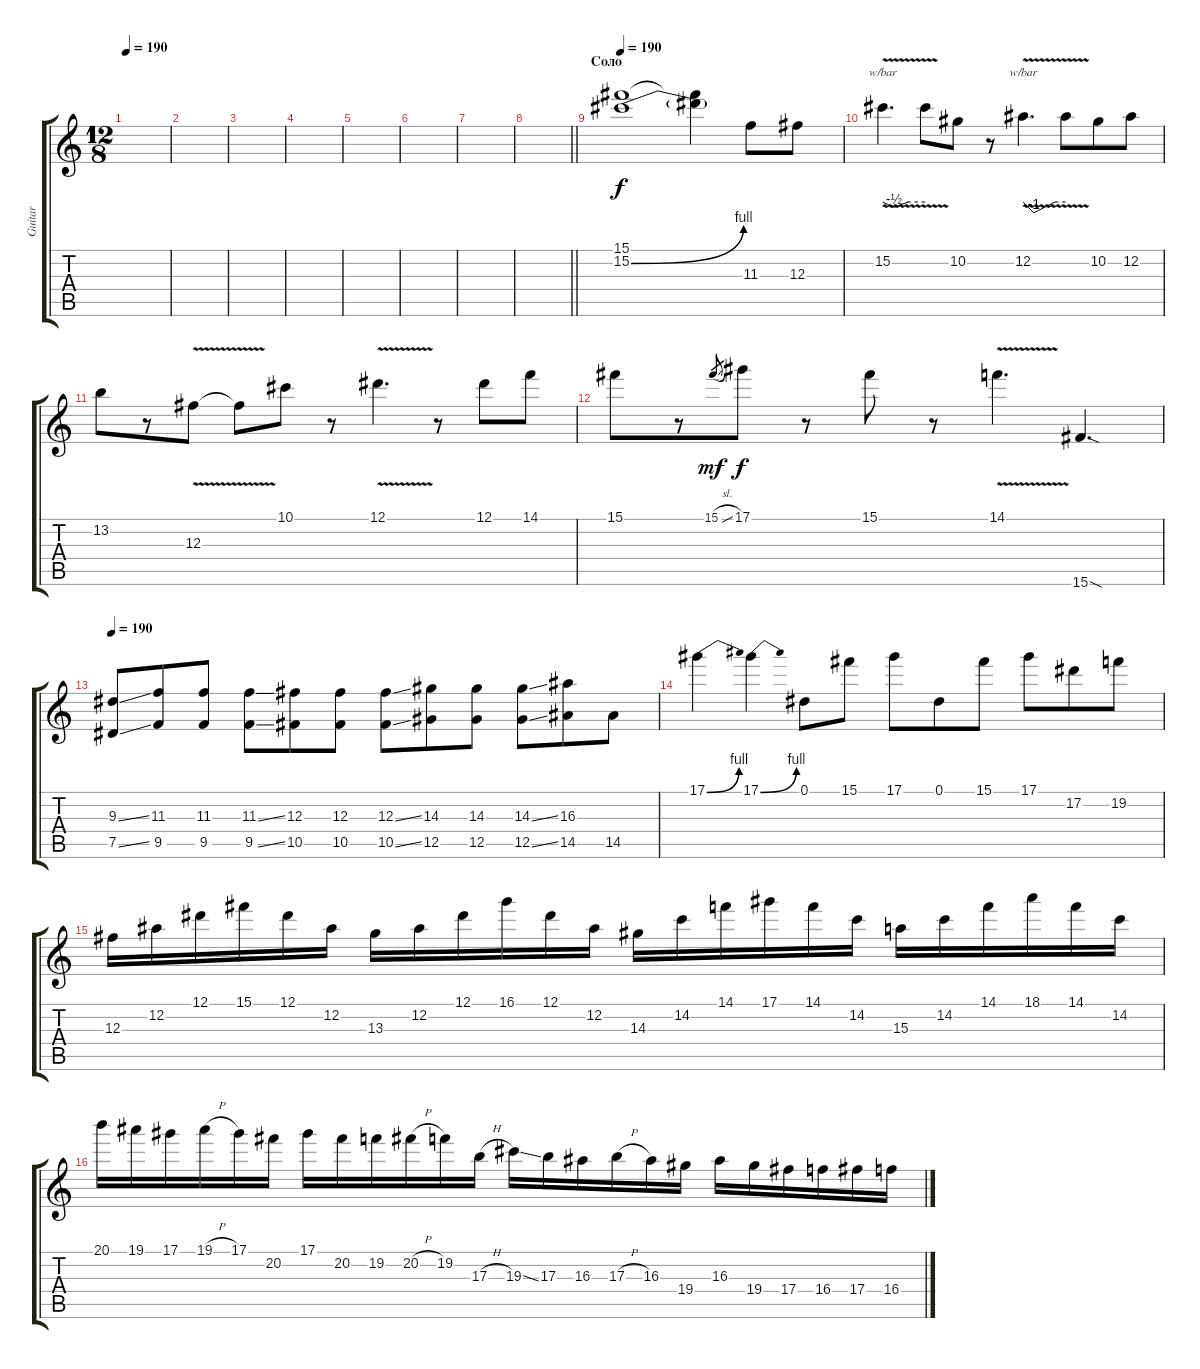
\track ("Guitar" "Guitar") {instrument overdrivenguitar}
\staff {score tabs}
\tuning (Eb4 Bb3 Gb3 Db3 Ab2 Eb2) {hide}
\ts (12 8)
\tempo 190
\clef g2
\ks c
|
|
|
|
|
|
|
\barLineRight lightlight
|
\section ("" "Соло")
\tempo 190
(15.1 15.2{be (bend 0 0 60 4)}).1{volume 16 balance 8} (15.1{t} 15.2{t}).4 11.3.8 12.3.8 |
15.2{v}.4{d tbe (custom default 0 0 16 -2 36 0 60 0)} 15.2{t}.8 10.2.8 r.8 12.2{v}.4{d tbe (custom default 0 0 15 -4 45 0 60 0)} 12.2{t}.8 10.2.8 12.2.8 |
13.2.8 r.8 12.3{v}.8 12.3{t}.8 10.1.8 r.8 12.1{v}.4{d} r.8 12.1.8 14.1.8 |
15.1.8 r.8 15.1{sl}.8{gr dy mf} 17.1.8{dy f} r.8 15.1.8 r.8 14.1{v}.4{d} 15.6{sod}.4{d} |
\tempo 190
(9.3{ss} 7.5{ss}).8 (11.3 9.5).8 (11.3 9.5).8 (11.3{ss} 9.5{ss}).8 (12.3 10.5).8 (12.3 10.5).8 (12.3{ss} 10.5{ss}).8 (14.3 12.5).8 (14.3 12.5).8 (14.3{ss} 12.5{ss}).8 (16.3 14.5).8 14.5.8 |
17.1{be (bend 0 0 60 4)}.4 17.1{be (bend 0 0 60 4)}.4 0.1.8 15.1.8 17.1.8 0.1.8 15.1.8 17.1.8 17.2.8 19.2.8 |
12.3.16 12.2.16 12.1.16 15.1.16 12.1.16 12.2.16 13.3.16 12.2.16 12.1.16 16.1.16 12.1.16 12.2.16 14.3.16 14.2.16 14.1.16 17.1.16 14.1.16 14.2.16 15.3.16 14.2.16 14.1.16 18.1.16 14.1.16 14.2.16 |
20.1.16 19.1.16 17.1.16 19.1{h}.16 17.1.16 20.2.16 17.1.16 20.2.16 19.2.16 20.2{h}.16 19.2.16 17.3{h}.16 19.3{ss}.16 17.3.16 16.3.16 17.3{h}.16 16.3.16 19.4.16 16.3.16 19.4.16 17.4.16 16.4.16 17.4.16 16.4.16
